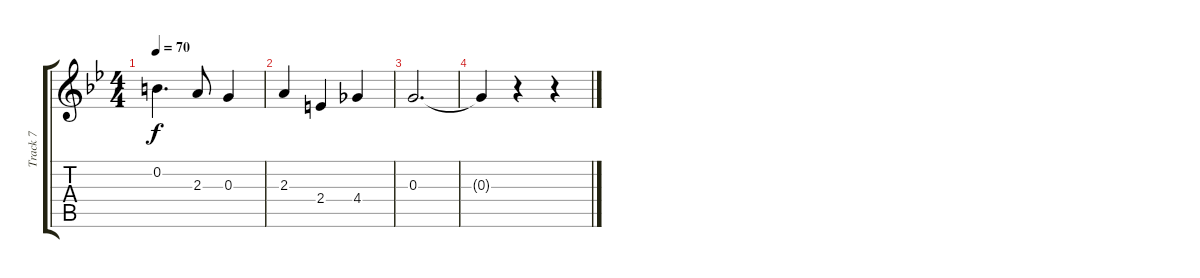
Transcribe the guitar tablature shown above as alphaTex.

\track ("Track 7" "Track 7") {instrument acousticguitarsteel}
\staff {score tabs}
\tuning (E4 B3 G3 D3 A2 E2) {hide}
\ts (4 4)
\tempo 70
\clef g2
\ks gminor
0.2.4{d dy f} 2.3.8 0.3.4 |
2.3.4 2.4.4 4.4.4 |
0.3.2{d} |
0.3{t}.4 r.4 r.4
